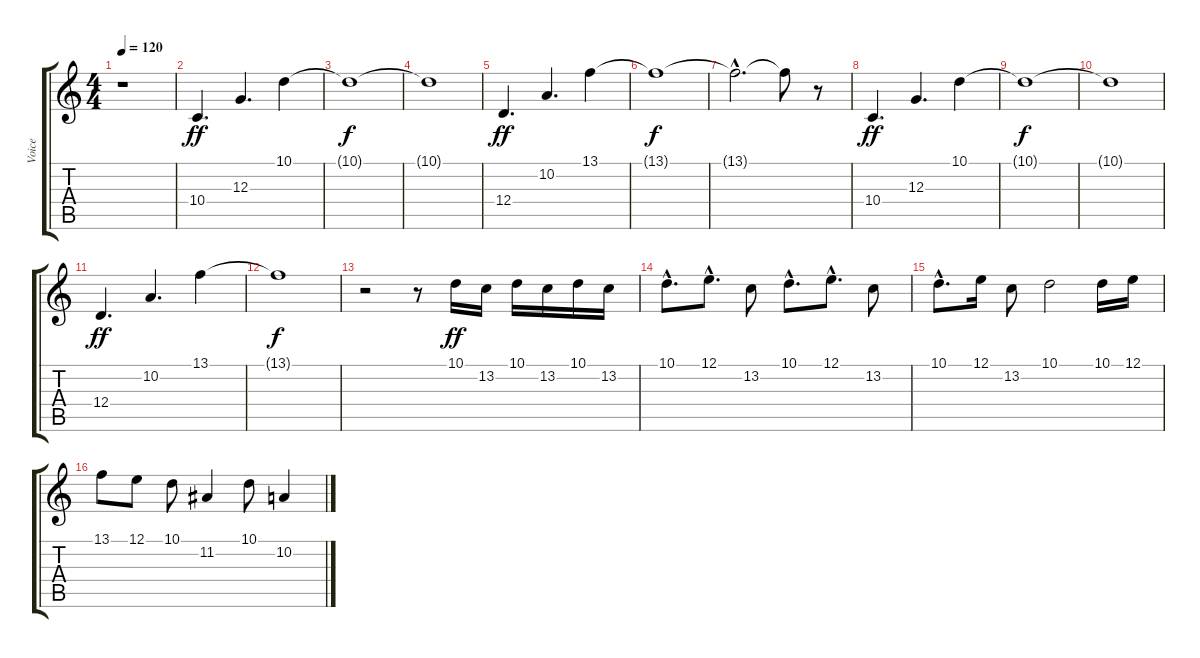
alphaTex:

\track ("Voice" "Voice") {instrument lead3calliope}
\staff {score tabs}
\tuning (E4 B3 G3 D3 A2 E2) {hide}
\ts (4 4)
\tempo 120
\clef g2
\ks c
r.1{dy f} |
10.4.4{d dy ff instrument synthstrings2} 12.3.4{d} 10.1.4 |
10.1{t}.1{dy f} |
10.1{t}.1 |
12.4.4{d dy ff} 10.2.4{d} 13.1.4 |
13.1{t}.1{dy f} |
13.1{hac t}.2{d} 13.1{t}.8 r.8 |
10.4.4{d dy ff} 12.3.4{d} 10.1.4 |
10.1{t}.1{dy f} |
10.1{t}.1 |
12.4.4{d dy ff} 10.2.4{d} 13.1.4 |
13.1{t}.1{dy f} |
r.2 r.8 10.1.16{dy ff instrument lead3calliope} 13.2.16 10.1.16 13.2.16 10.1.16 13.2.16 |
10.1{hac}.8{d} 12.1{hac}.8{d} 13.2.8 10.1{hac}.8{d} 12.1{hac}.8{d} 13.2.8 |
10.1{hac}.8{d} 12.1.16 13.2.8 10.1.2 10.1.16 12.1.16 |
13.1.8 12.1.8 10.1.8 11.2.4 10.1.8 10.2.4
